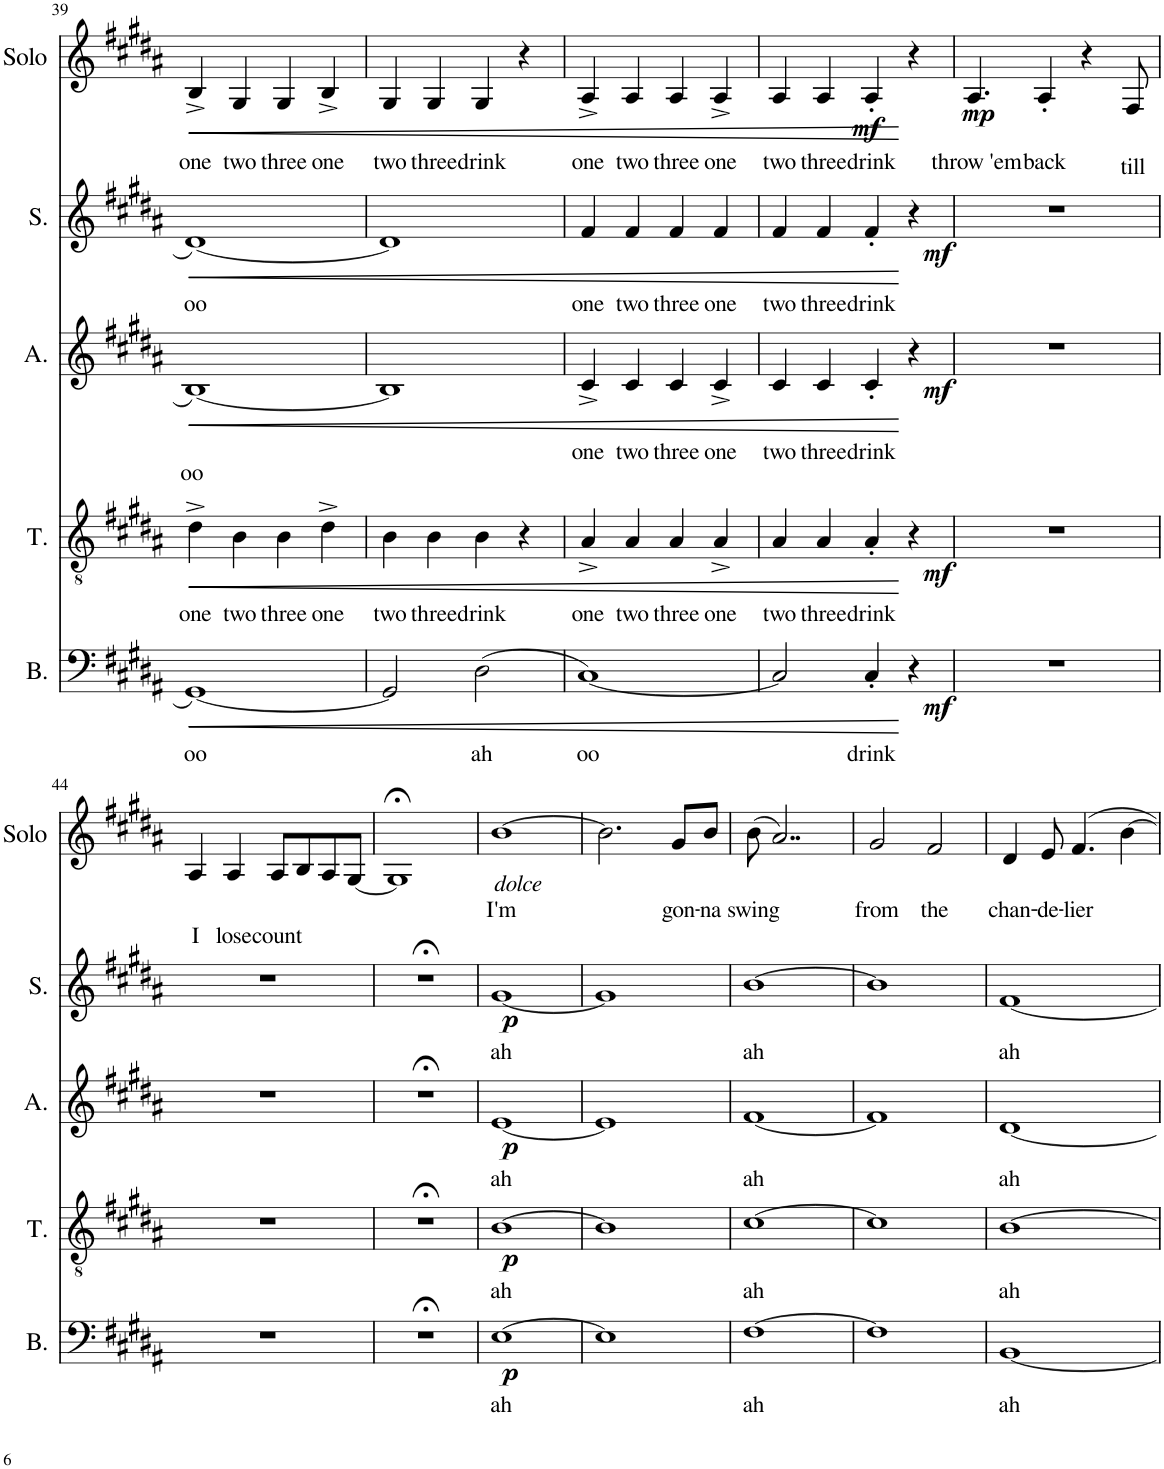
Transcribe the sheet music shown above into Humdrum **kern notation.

**kern	**text	**dynam	**kern	**text	**dynam	**kern	**text	**dynam	**kern	**text	**dynam	**kern	**text	**dynam
*part5	*part5	*part5	*part4	*part4	*part4	*part3	*part3	*part3	*part2	*part2	*part2	*part1	*part1	*part1
*staff5	*staff5	*staff5	*staff4	*staff4	*staff4	*staff3	*staff3	*staff3	*staff2	*staff2	*staff2	*staff1	*staff1	*staff1
*I"Bass	*	*	*I"Tenor	*	*	*I"Alto	*	*	*I"Soprano	*	*	*I"Solo	*	*
*I'B.	*	*	*I'T.	*	*	*I'A.	*	*	*I'S.	*	*	*I'Solo	*	*
!!LO:PB:g=z
*clefF4	*	*	*clefGv2	*	*	*clefG2	*	*	*clefG2	*	*	*clefG2	*	*
*k[f#c#g#d#a#]	*	*	*k[f#c#g#d#a#]	*	*	*k[f#c#g#d#a#]	*	*	*k[f#c#g#d#a#]	*	*	*k[f#c#g#d#a#]	*	*
*M2/2	*	*	*M2/2	*	*	*M2/2	*	*	*M2/2	*	*	*M2/2	*	*
*met(c|)	*	*	*met(c|)	*	*	*met(c|)	*	*	*met(c|)	*	*	*met(c|)	*	*
=39	=39	=39	=39	=39	=39	=39	=39	=39	=39	=39	=39	=39	=39	=39
!	!LO:LY:b	!LO:HP:b	!	!LO:LY:b	!LO:HP:b	!	!LO:LY:b	!LO:HP:b	!	!LO:LY:b	!LO:HP:b	!	!LO:LY:b	!LO:HP:b
[1GG#	oo	<	4d#^\	one	<	[1B	oo	<	[1d#	oo	<	4B^/	one	<
!	!	!	!	!LO:LY:b	!	!	!	!	!	!	!	!	!LO:LY:b	!
.	.	.	4B\	two	.	.	.	.	.	.	.	4G#/	two	.
!	!	!	!	!LO:LY:b	!	!	!	!	!	!	!	!	!LO:LY:b	!
.	.	.	4B\	three	.	.	.	.	.	.	.	4G#/	three	.
!	!	!	!	!LO:LY:b	!	!	!	!	!	!	!	!	!LO:LY:b	!
.	.	.	4d#^\	one	.	.	.	.	.	.	.	4B^/	one	.
=40	=40	=40	=40	=40	=40	=40	=40	=40	=40	=40	=40	=40	=40	=40
!	!	!	!	!LO:LY:b	!	!	!	!	!	!	!	!	!LO:LY:b	!
2GG#/]	.	.	4B\	two	.	1B]	.	.	1d#]	.	.	4G#/	two	.
!	!	!	!	!LO:LY:b	!	!	!	!	!	!	!	!	!LO:LY:b	!
.	.	.	4B\	three	.	.	.	.	.	.	.	4G#/	three	.
!	!LO:LY:b	!	!	!LO:LY:b	!	!	!	!	!	!	!	!	!LO:LY:b	!
(2D#\	ah	.	4B\	drink	.	.	.	.	.	.	.	4G#/	drink	.
.	.	.	4r	.	.	.	.	.	.	.	.	4r	.	.
=41	=41	=41	=41	=41	=41	=41	=41	=41	=41	=41	=41	=41	=41	=41
!	!LO:LY:b	!	!	!LO:LY:b	!	!	!LO:LY:b	!	!	!LO:LY:b	!	!	!LO:LY:b	!
[1C#)	oo	.	4A#^/	one	.	4c#^/	one	.	4f#/	one	.	4A#^/	one	.
!	!	!	!	!LO:LY:b	!	!	!LO:LY:b	!	!	!LO:LY:b	!	!	!LO:LY:b	!
.	.	.	4A#/	two	.	4c#/	two	.	4f#/	two	.	4A#/	two	.
!	!	!	!	!LO:LY:b	!	!	!LO:LY:b	!	!	!LO:LY:b	!	!	!LO:LY:b	!
.	.	.	4A#/	three	.	4c#/	three	.	4f#/	three	.	4A#/	three	.
!	!	!	!	!LO:LY:b	!	!	!LO:LY:b	!	!	!LO:LY:b	!	!	!LO:LY:b	!
.	.	.	4A#^/	one	.	4c#^/	one	.	4f#/	one	.	4A#^/	one	.
=42	=42	=42	=42	=42	=42	=42	=42	=42	=42	=42	=42	=42	=42	=42
!	!	!	!	!LO:LY:b	!	!	!LO:LY:b	!	!	!LO:LY:b	!	!	!LO:LY:b	!
2C#/]	.	.	4A#/	two	.	4c#/	two	.	4f#/	two	.	4A#/	two	.
!	!	!	!	!LO:LY:b	!	!	!LO:LY:b	!	!	!LO:LY:b	!	!	!LO:LY:b	!
.	.	.	4A#/	three	.	4c#/	three	.	4f#/	three	.	4A#/	three	.
!	!LO:LY:b	!LO:DY:b	!	!LO:LY:b	!LO:DY:b	!	!LO:LY:b	!LO:DY:b	!	!LO:LY:b	!LO:DY:b	!	!LO:LY:b	!LO:DY:b
4C#'/	drink	mf	4A#'/	drink	mf	4c#'/	drink	mf	4f#'/	drink	mf	4A#'/	drink	mf
4r	.	[	4r	.	[	4r	.	[	4r	.	[	4r	.	[
=43	=43	=43	=43	=43	=43	=43	=43	=43	=43	=43	=43	=43	=43	=43
!	!	!	!	!	!	!	!	!	!	!	!	!	!LO:LY:b	!LO:DY:b
1r	.	.	1r	.	.	1r	.	.	1r	.	.	4.A#/	throw 'em	mp
!	!	!	!	!	!	!	!	!	!	!	!	!	!LO:LY:b	!
.	.	.	.	.	.	.	.	.	.	.	.	4A#'/	back	.
.	.	.	.	.	.	.	.	.	.	.	.	4r	.	.
!	!	!	!	!	!	!	!	!	!	!	!	!	!LO:LY:b	!
.	.	.	.	.	.	.	.	.	.	.	.	8F#/	till	.
!!LO:LB:g=z
=44	=44	=44	=44	=44	=44	=44	=44	=44	=44	=44	=44	=44	=44	=44
!	!	!	!	!	!	!	!	!	!	!	!	!	!LO:LY:b	!
1r	.	.	1r	.	.	1r	.	.	1r	.	.	4A#/	I	.
!	!	!	!	!	!	!	!	!	!	!	!	!	!LO:LY:b	!
.	.	.	.	.	.	.	.	.	.	.	.	4A#/	lose	.
!	!	!	!	!	!	!	!	!	!	!	!	!	!LO:LY:b	!
.	.	.	.	.	.	.	.	.	.	.	.	8A#/L	count	.
.	.	.	.	.	.	.	.	.	.	.	.	8B/	.	.
.	.	.	.	.	.	.	.	.	.	.	.	8A#/	.	.
.	.	.	.	.	.	.	.	.	.	.	.	[8G#/J	.	.
=45	=45	=45	=45	=45	=45	=45	=45	=45	=45	=45	=45	=45	=45	=45
1r;<	.	.	1r;<	.	.	1r;<	.	.	1r;<	.	.	1G#;<]	.	.
=46	=46	=46	=46	=46	=46	=46	=46	=46	=46	=46	=46	=46	=46	=46
!	!	!	!	!	!	!	!	!	!	!	!	!LO:TX:b:i:t=dolce	!	!
!	!LO:LY:b	!LO:DY:b	!	!LO:LY:b	!LO:DY:b	!	!LO:LY:b	!LO:DY:b	!	!LO:LY:b	!LO:DY:b	!	!LO:LY:b	!
[1E	ah	p	[1B	ah	p	[1e	ah	p	[1g#	ah	p	[1b	I'm	.
=47	=47	=47	=47	=47	=47	=47	=47	=47	=47	=47	=47	=47	=47	=47
1E]	.	.	1B]	.	.	1e]	.	.	1g#]	.	.	2.b\]	.	.
!	!	!	!	!	!	!	!	!	!	!	!	!	!LO:LY:b	!
.	.	.	.	.	.	.	.	.	.	.	.	8g#/L	gon-	.
!	!	!	!	!	!	!	!	!	!	!	!	!	!LO:LY:b	!
.	.	.	.	.	.	.	.	.	.	.	.	8b/J	-na	.
=48	=48	=48	=48	=48	=48	=48	=48	=48	=48	=48	=48	=48	=48	=48
!	!LO:LY:b	!	!	!LO:LY:b	!	!	!LO:LY:b	!	!	!LO:LY:b	!	!	!LO:LY:b	!
[1F#	ah	.	[1c#	ah	.	[1f#	ah	.	[1b	ah	.	(8b\	swing	.
.	.	.	.	.	.	.	.	.	.	.	.	2..a#/)	.	.
=49	=49	=49	=49	=49	=49	=49	=49	=49	=49	=49	=49	=49	=49	=49
!	!	!	!	!	!	!	!	!	!	!	!	!	!LO:LY:b	!
1F#]	.	.	1c#]	.	.	1f#]	.	.	1b]	.	.	2g#/	from	.
!	!	!	!	!	!	!	!	!	!	!	!	!	!LO:LY:b	!
.	.	.	.	.	.	.	.	.	.	.	.	2f#/	the	.
=50	=50	=50	=50	=50	=50	=50	=50	=50	=50	=50	=50	=50	=50	=50
!	!LO:LY:b	!	!	!LO:LY:b	!	!	!LO:LY:b	!	!	!LO:LY:b	!	!	!LO:LY:b	!
[1BB	ah	.	[1B	ah	.	[1d#	ah	.	[1f#	ah	.	4d#/	chan-	.
!	!	!	!	!	!	!	!	!	!	!	!	!	!LO:LY:b	!
.	.	.	.	.	.	.	.	.	.	.	.	8e/	-de-	.
!	!	!	!	!	!	!	!	!	!	!	!	!	!LO:LY:b	!
.	.	.	.	.	.	.	.	.	.	.	.	4.f#/	-lier	.
.	.	.	.	.	.	.	.	.	.	.	.	[4b\	.	.
=	=	=	=	=	=	=	=	=	=	=	=	=	=	=
*-	*-	*-	*-	*-	*-	*-	*-	*-	*-	*-	*-	*-	*-	*-
